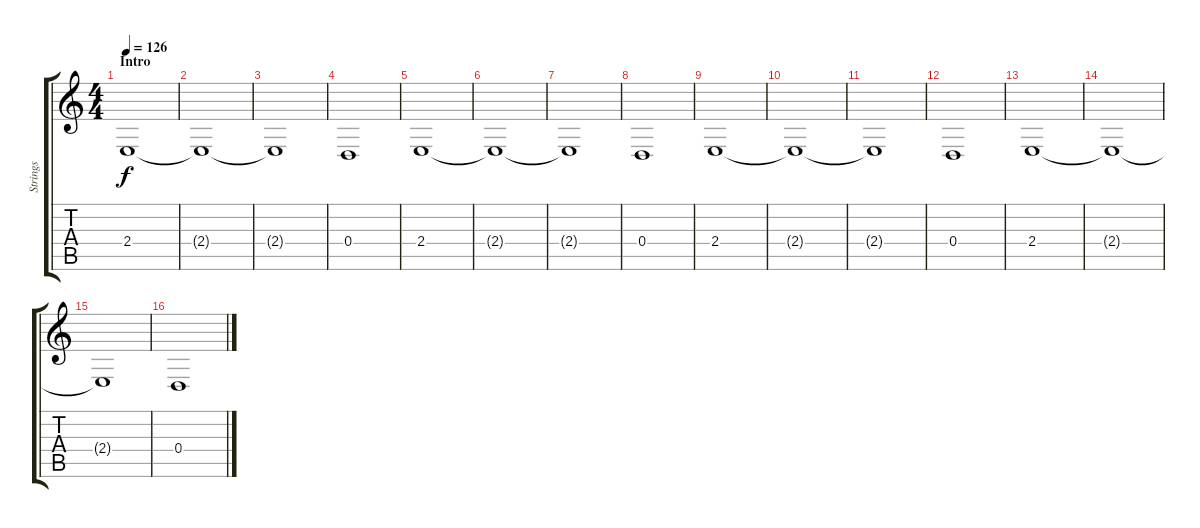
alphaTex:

\track ("Strings" "Strings") {instrument stringensemble2}
\staff {score tabs}
\tuning (E4 B3 G3 D3 A2 E2) {hide}
\ts (4 4)
\section ("" "Intro")
\tempo 126
\clef g2
\ks c
2.4.1{dy f instrument stringensemble2} |
2.4{t}.1 |
2.4{t}.1 |
0.4.1 |
2.4.1 |
2.4{t}.1 |
2.4{t}.1 |
0.4.1 |
2.4.1 |
2.4{t}.1 |
2.4{t}.1 |
0.4.1 |
2.4.1 |
2.4{t}.1 |
2.4{t}.1 |
0.4.1
